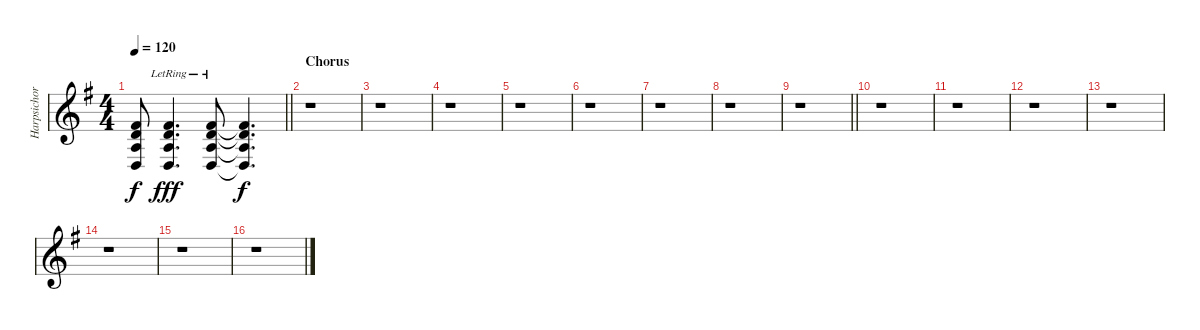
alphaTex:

\track ("Harpsichord" "Harpsichor") {instrument harpsichord}
\staff {score}
\tuning (E4 B3 G3 D3 A2 E2) {hide}
\ts (4 4)
\tempo 120
\clef g2
\barLineRight lightlight
\ks eminor
(11.3{t} 12.4{t} 12.5{t} 10.6{t}).8{dy f} (11.3{lr} 12.4{lr} 12.5{lr} 10.6{lr}).4{d dy fff} (11.3{lr} 12.4{lr} 12.5{lr} 10.6{lr}).8 (11.3{t} 12.4{t} 12.5{t} 10.6{t}).4{d dy f} |
\section ("" "Chorus")
r.1 |
r.1 |
r.1 |
r.1 |
r.1 |
r.1 |
r.1 |
\barLineRight lightlight
r.1 |
r.1 |
r.1 |
r.1 |
r.1 |
r.1 |
r.1 |
r.1
